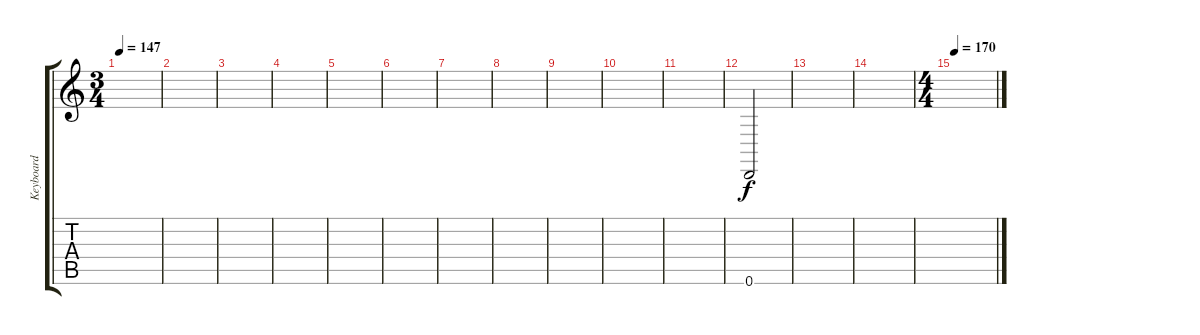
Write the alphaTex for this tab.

\track ("Keyboard" "Keyboard") {instrument lead2sawtooth}
\staff {score tabs}
\tuning (E4 B3 G3 D3 A2 D2) {hide}
\ts (3 4)
\tempo 147
\clef g2
\ks c
|
|
|
|
|
|
|
|
|
|
|
0.6.2 |
|
|
\ts (4 4)
\tempo 170
